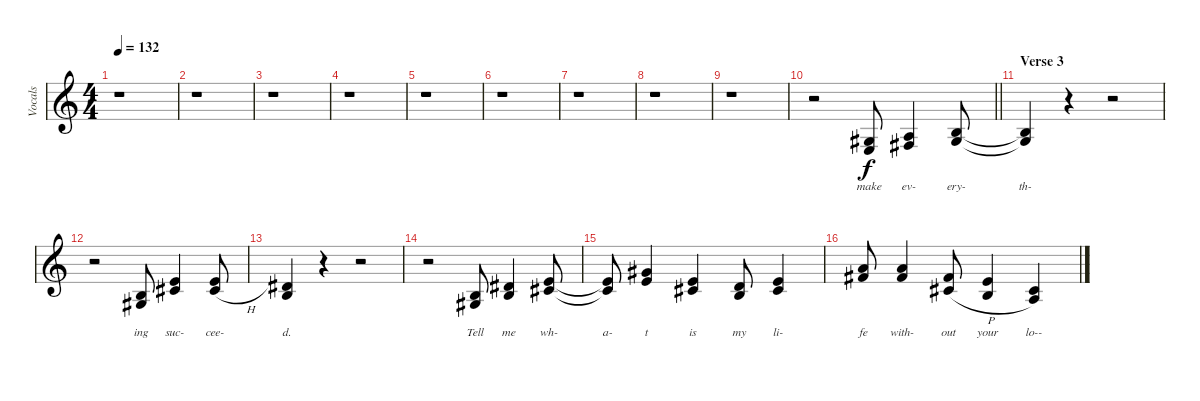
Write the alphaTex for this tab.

\track ("Vocals" "Vocals") {instrument choiraahs}
\staff {score}
\tuning (E4 B3 G3 D3 A2 E2) {hide}
\ts (4 4)
\tempo 132
\clef g2
\ks c
r.1{dy f} |
r.1 |
r.1 |
r.1 |
r.1 |
r.1 |
r.1 |
r.1 |
r.1 |
\barLineRight lightlight
r.2 (1.3 2.4).8{lyrics (0 "make") lyrics (1 "") lyrics (2 "") lyrics (3 "") lyrics (4 "")} (2.3 4.4).4{lyrics (0 "ev-") lyrics (1 "") lyrics (2 "") lyrics (3 "") lyrics (4 "")} (0.2 1.3).8{lyrics (0 "ery-") lyrics (1 "") lyrics (2 "") lyrics (3 "") lyrics (4 "")} |
\section ("" "Verse 3")
(0.2{t} 1.3{t}).4{lyrics (0 "th-") lyrics (1 "") lyrics (2 "") lyrics (3 "") lyrics (4 "")} r.4 r.2 |
r.2 (0.2 1.3).8{lyrics (0 "ing") lyrics (1 "") lyrics (2 "") lyrics (3 "") lyrics (4 "")} (0.1 2.2).4{lyrics (0 "suc-") lyrics (1 "") lyrics (2 "") lyrics (3 "") lyrics (4 "")} (0.1 2.2{h}).8{lyrics (0 "cee-") lyrics (1 "") lyrics (2 "") lyrics (3 "") lyrics (4 "")} |
(4.2 4.3).4{lyrics (0 "d.") lyrics (1 "") lyrics (2 "") lyrics (3 "") lyrics (4 "")} r.4 r.2 |
r.2 (0.2 1.3).8{lyrics (0 "Tell") lyrics (1 "") lyrics (2 "") lyrics (3 "") lyrics (4 "")} (4.2 4.3).4{lyrics (0 "me") lyrics (1 "") lyrics (2 "") lyrics (3 "") lyrics (4 "")} (0.1 2.2).8{lyrics (0 "wh-") lyrics (1 "") lyrics (2 "") lyrics (3 "") lyrics (4 "")} |
(0.1{t} 2.2{t}).8{lyrics (0 "a-") lyrics (1 "") lyrics (2 "") lyrics (3 "") lyrics (4 "")} (4.1 5.2).4{lyrics (0 "t") lyrics (1 "") lyrics (2 "") lyrics (3 "") lyrics (4 "")} (0.1 2.2).4{lyrics (0 "is") lyrics (1 "") lyrics (2 "") lyrics (3 "") lyrics (4 "")} (3.2 4.3).8{lyrics (0 "my") lyrics (1 "") lyrics (2 "") lyrics (3 "") lyrics (4 "")} (0.1 2.2).4{lyrics (0 "li-") lyrics (1 "") lyrics (2 "") lyrics (3 "") lyrics (4 "")} |
(5.1 7.2).8{lyrics (0 "fe") lyrics (1 "") lyrics (2 "") lyrics (3 "") lyrics (4 "")} (5.1 7.2).4{lyrics (0 "with-") lyrics (1 "") lyrics (2 "") lyrics (3 "") lyrics (4 "")} (7.2 6.3{h}).8{lyrics (0 "out") lyrics (1 "") lyrics (2 "") lyrics (3 "") lyrics (4 "")} (0.1 0.2).4{lyrics (0 "your") lyrics (1 "") lyrics (2 "") lyrics (3 "") lyrics (4 "")} (2.2 2.3).4{lyrics (0 "lo--") lyrics (1 "") lyrics (2 "") lyrics (3 "") lyrics (4 "")}
